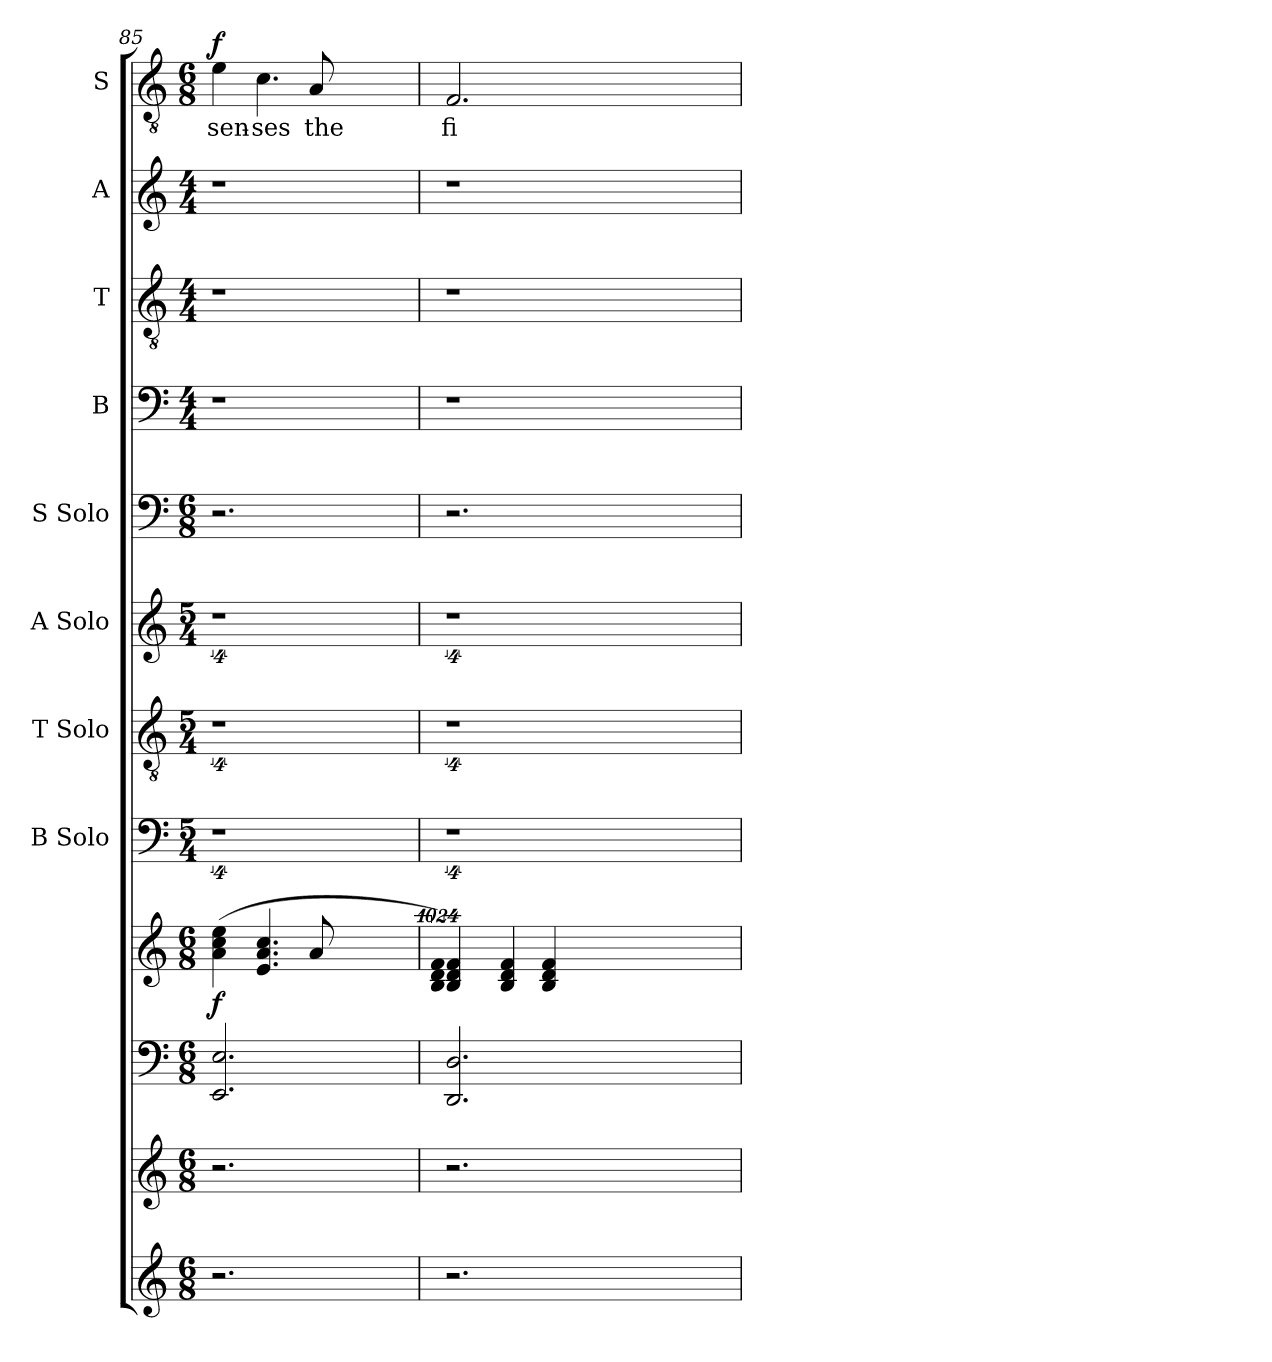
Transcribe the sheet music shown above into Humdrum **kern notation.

**kern	**kern	**kern	**dynam	**kern	**kern	**kern	**kern	**kern	**kern	**kern	**kern	**kern	**text	**dynam
*part12	*part11	*part10	*part10	*part9	*part8	*part7	*part6	*part5	*part4	*part3	*part2	*part1	*part1	*part1
*staff12	*staff11	*staff10	*staff10	*staff9	*staff8	*staff7	*staff6	*staff5	*staff4	*staff3	*staff2	*staff1	*staff1	*staff1
*	*	*	*	*	*I"B Solo	*I"T Solo	*I"A Solo	*I"S Solo	*I"B	*I"T	*I"A	*I"S	*	*
*clefG2	*clefG2	*clefF4	*	*clefG2	*clefF4	*clefGv2	*clefG2	*clefF4	*clefF4	*clefGv2	*clefG2	*clefGv2	*	*
*k[]	*k[]	*k[]	*	*k[]	*k[]	*k[]	*k[]	*k[]	*k[]	*k[]	*k[]	*k[]	*	*
*C:	*C:	*C:	*	*C:	*C:	*C:	*C:	*C:	*C:	*C:	*C:	*C:	*	*
*M6/8	*M6/8	*M6/8	*	*M6/8	*M5/4	*M5/4	*M5/4	*M6/8	*M4/4	*M4/4	*M4/4	*M6/8	*	*
=85	=85	=85	=85	=85	=85	=85	=85	=85	=85	=85	=85	=85	=85	=85
!	!	!	!LO:DY:a	!	!	!	!	!	!	!	!	!	!LO:LY:b	!LO:DY:a
2.r	2.r	2.EE/ 2.E/	f	(>4a\ 4cc\ 4ee\	4%5r	4%5r	4%5r	2.r	1r	1r	1r	4e\	sen-	f
!	!	!	!	!	!	!	!	!	!	!	!	!	!LO:LY:b:rj	!
.	.	.	.	4.e/ 4.a/ 4.cc/	.	.	.	.	.	.	.	4.c\	-ses	.
!	!	!	!	!	!	!	!	!	!	!	!	!	!LO:LY:b	!
.	.	.	.	8a/	.	.	.	.	.	.	.	8A/	the	.
2ryy	2ryy	2ryy	.	2ryy	.	.	.	2ryy	.	.	.	2ryy	.	.
.	.	.	.	.	.	.	.	.	4ryy	4ryy	4ryy	.	.	.
=86	=86	=86	=86	=86	=86	=86	=86	=86	=86	=86	=86	=86	=86	=86
*	*	*	*	*^	*	*	*	*	*	*	*	*	*	*
!	!	!	!	!	!LO:N:vis=4	!	!	!	!	!	!	!	!	!LO:LY:b	!
2.r	2.r	2.DD/ 2.D/	.	4B/ 4d/ 4f/	4096%683B/ 4096%683d/ 4096%683f/)	4%5r	4%5r	4%5r	2.r	1r	1r	1r	2.F/	fi-	.
.	.	.	.	.	2ryy	.	.	.	.	.	.	.	.	.	.
.	.	.	.	4B/ 4d/ 4f/	.	.	.	.	.	.	.	.	.	.	.
.	.	.	.	4B/ 4d/ 4f/	.	.	.	.	.	.	.	.	.	.	.
.	.	.	.	.	2ryy	.	.	.	.	.	.	.	.	.	.
2ryy	2ryy	2ryy	.	2ryy	.	.	.	.	2ryy	.	.	.	2ryy	.	.
.	.	.	.	.	.	.	.	.	.	4ryy	4ryy	4ryy	.	.	.
.	.	.	.	.	16ryy	.	.	.	.	.	.	.	.	.	.
.	.	.	.	.	64ryy	.	.	.	.	.	.	.	.	.	.
.	.	.	.	.	256ryy	.	.	.	.	.	.	.	.	.	.
.	.	.	.	.	1024ryy	.	.	.	.	.	.	.	.	.	.
.	.	.	.	.	4096ryy	.	.	.	.	.	.	.	.	.	.
*	*	*	*	*v	*v	*	*	*	*	*	*	*	*	*	*
=	=	=	=	=	=	=	=	=	=	=	=	=	=	=
*-	*-	*-	*-	*-	*-	*-	*-	*-	*-	*-	*-	*-	*-	*-
